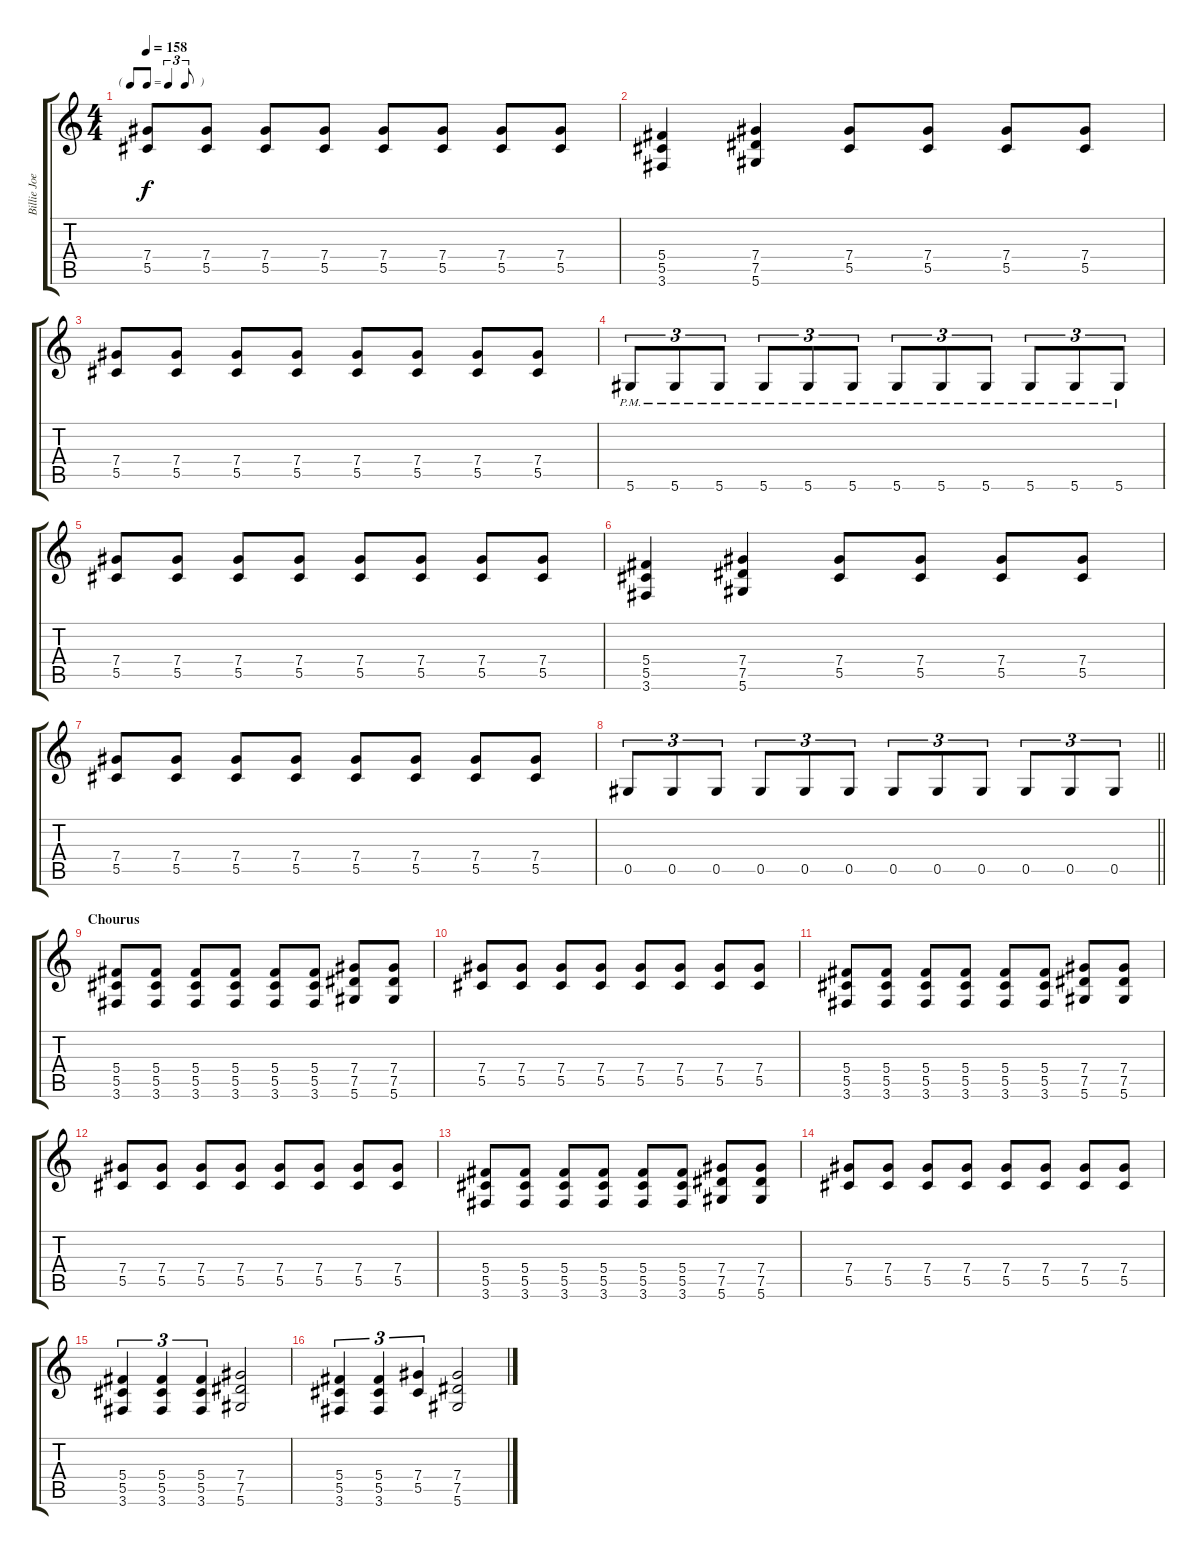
\track ("Billie Joe" "Billie Joe") {instrument distortionguitar}
\staff {score tabs}
\tuning (Eb4 Bb3 Gb3 Db3 Ab2 Eb2) {hide}
\ts (4 4)
\tf triplet8th
\tempo 158
\clef g2
\ks c
(7.4 5.5).8{dy f} (7.4 5.5).8 (7.4 5.5).8 (7.4 5.5).8 (7.4 5.5).8 (7.4 5.5).8 (7.4 5.5).8 (7.4 5.5).8 |
(5.4 5.5 3.6).4 (7.4 7.5 5.6).4 (7.4 5.5).8 (7.4 5.5).8 (7.4 5.5).8 (7.4 5.5).8 |
(7.4 5.5).8 (7.4 5.5).8 (7.4 5.5).8 (7.4 5.5).8 (7.4 5.5).8 (7.4 5.5).8 (7.4 5.5).8 (7.4 5.5).8 |
5.6{pm}.8{tu (3 2)} 5.6{pm}.8{tu (3 2)} 5.6{pm}.8{tu (3 2)} 5.6{pm}.8{tu (3 2)} 5.6{pm}.8{tu (3 2)} 5.6{pm}.8{tu (3 2)} 5.6{pm}.8{tu (3 2)} 5.6{pm}.8{tu (3 2)} 5.6{pm}.8{tu (3 2)} 5.6{pm}.8{tu (3 2)} 5.6{pm}.8{tu (3 2)} 5.6{pm}.8{tu (3 2)} |
(7.4 5.5).8 (7.4 5.5).8 (7.4 5.5).8 (7.4 5.5).8 (7.4 5.5).8 (7.4 5.5).8 (7.4 5.5).8 (7.4 5.5).8 |
(5.4 5.5 3.6).4 (7.4 7.5 5.6).4 (7.4 5.5).8 (7.4 5.5).8 (7.4 5.5).8 (7.4 5.5).8 |
(7.4 5.5).8 (7.4 5.5).8 (7.4 5.5).8 (7.4 5.5).8 (7.4 5.5).8 (7.4 5.5).8 (7.4 5.5).8 (7.4 5.5).8 |
\barLineRight lightlight
0.5.8{tu (3 2)} 0.5.8{tu (3 2)} 0.5.8{tu (3 2)} 0.5.8{tu (3 2)} 0.5.8{tu (3 2)} 0.5.8{tu (3 2)} 0.5.8{tu (3 2)} 0.5.8{tu (3 2)} 0.5.8{tu (3 2)} 0.5.8{tu (3 2)} 0.5.8{tu (3 2)} 0.5.8{tu (3 2)} |
\section ("" "Chourus")
(5.4 5.5 3.6).8 (5.4 5.5 3.6).8 (5.4 5.5 3.6).8 (5.4 5.5 3.6).8 (5.4 5.5 3.6).8 (5.4 5.5 3.6).8 (7.4 7.5 5.6).8 (7.4 7.5 5.6).8 |
(7.4 5.5).8 (7.4 5.5).8 (7.4 5.5).8 (7.4 5.5).8 (7.4 5.5).8 (7.4 5.5).8 (7.4 5.5).8 (7.4 5.5).8 |
(5.4 5.5 3.6).8 (5.4 5.5 3.6).8 (5.4 5.5 3.6).8 (5.4 5.5 3.6).8 (5.4 5.5 3.6).8 (5.4 5.5 3.6).8 (7.4 7.5 5.6).8 (7.4 7.5 5.6).8 |
(7.4 5.5).8 (7.4 5.5).8 (7.4 5.5).8 (7.4 5.5).8 (7.4 5.5).8 (7.4 5.5).8 (7.4 5.5).8 (7.4 5.5).8 |
(5.4 5.5 3.6).8 (5.4 5.5 3.6).8 (5.4 5.5 3.6).8 (5.4 5.5 3.6).8 (5.4 5.5 3.6).8 (5.4 5.5 3.6).8 (7.4 7.5 5.6).8 (7.4 7.5 5.6).8 |
(7.4 5.5).8 (7.4 5.5).8 (7.4 5.5).8 (7.4 5.5).8 (7.4 5.5).8 (7.4 5.5).8 (7.4 5.5).8 (7.4 5.5).8 |
(5.4 5.5 3.6).4{tu (3 2)} (5.4 5.5 3.6).4{tu (3 2)} (5.4 5.5 3.6).4{tu (3 2)} (7.4 7.5 5.6).2 |
(5.4 5.5 3.6).4{tu (3 2)} (5.4 5.5 3.6).4{tu (3 2)} (7.4 5.5).4{tu (3 2)} (7.4 7.5 5.6).2
